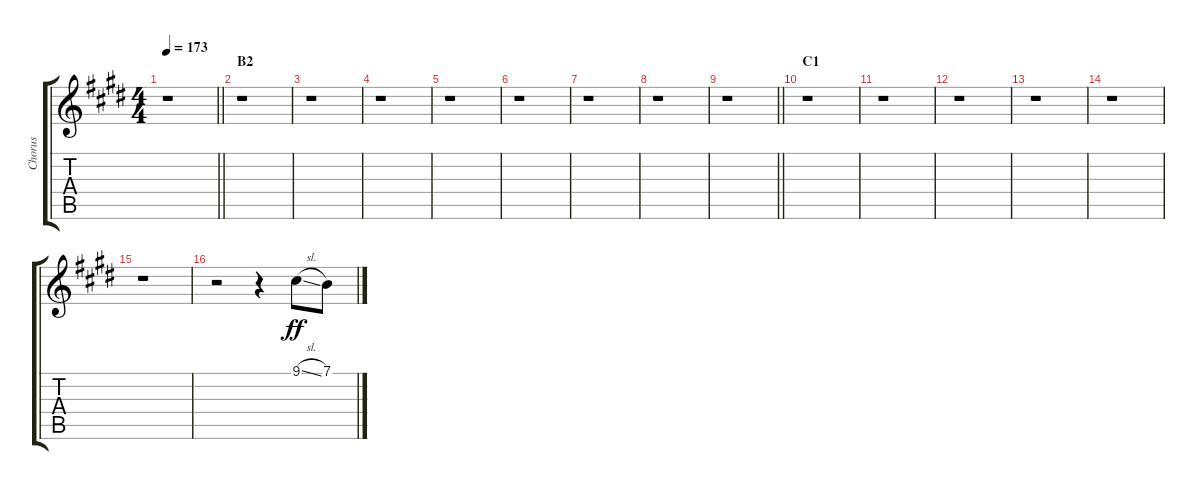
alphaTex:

\track ("Chorus" "Chorus") {instrument voiceoohs}
\staff {score tabs}
\tuning (E4 B3 G3 D3 A2 E2) {hide}
\ts (4 4)
\tempo 173
\clef g2
\barLineRight lightlight
\ks e
r.1{dy ff} |
\section ("" "B2")
r.1 |
r.1 |
r.1 |
r.1 |
r.1 |
r.1 |
r.1 |
\barLineRight lightlight
r.1 |
\section ("" "C1")
r.1 |
r.1 |
r.1 |
r.1 |
r.1 |
r.1 |
r.2 r.4 9.1{sl}.8 7.1.8
